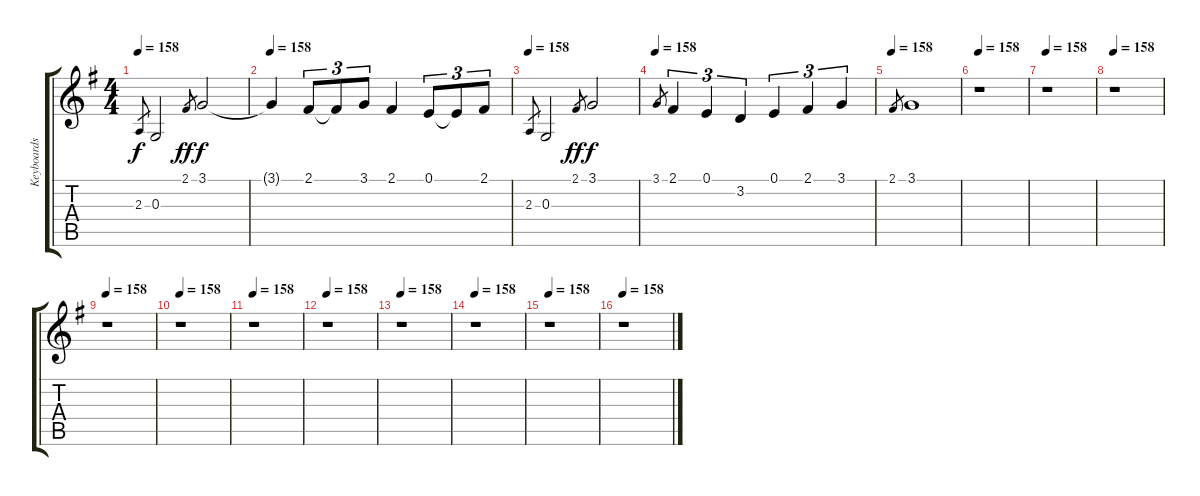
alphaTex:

\track ("Keyboards (I)" "Keyboards ") {instrument reedorgan}
\staff {score tabs}
\tuning (E4 B3 G3 D3 A2 E2) {hide}
\ts (4 4)
\tempo 158
\clef g2
\ks eminor
2.3.8{gr dy f} 0.3.2{volume 14 balance 12 instrument synthbrass1} 2.1.8{gr dy ff} 3.1.2{dy f} |
\tempo 158
3.1{t}.4{volume 14 balance 12 instrument synthbrass1} 2.1.8{tu (3 2)} 2.1{t}.8{tu (3 2)} 3.1.8{tu (3 2)} 2.1.4 0.1.8{tu (3 2)} 0.1{t}.8{tu (3 2)} 2.1.8{tu (3 2)} |
\tempo 158
2.3.8{gr} 0.3.2{volume 14 balance 12 instrument synthbrass1} 2.1.8{gr dy ff} 3.1.2{dy f} |
\tempo 158
3.1.8{gr} 2.1.4{tu (3 2) volume 14 balance 12 instrument synthbrass1} 0.1.4{tu (3 2)} 3.2.4{tu (3 2)} 0.1.4{tu (3 2)} 2.1.4{tu (3 2)} 3.1.4{tu (3 2)} |
\tempo 158
2.1.8{gr} 3.1.1{volume 14 balance 12 instrument synthbrass1} |
\tempo 158
r.1 |
\tempo 158
r.1 |
\tempo 158
r.1 |
\tempo 158
r.1 |
\tempo 158
r.1 |
\tempo 158
r.1 |
\tempo 158
r.1 |
\tempo 158
r.1 |
\tempo 158
r.1 |
\tempo 158
r.1 |
\tempo 158
r.1
